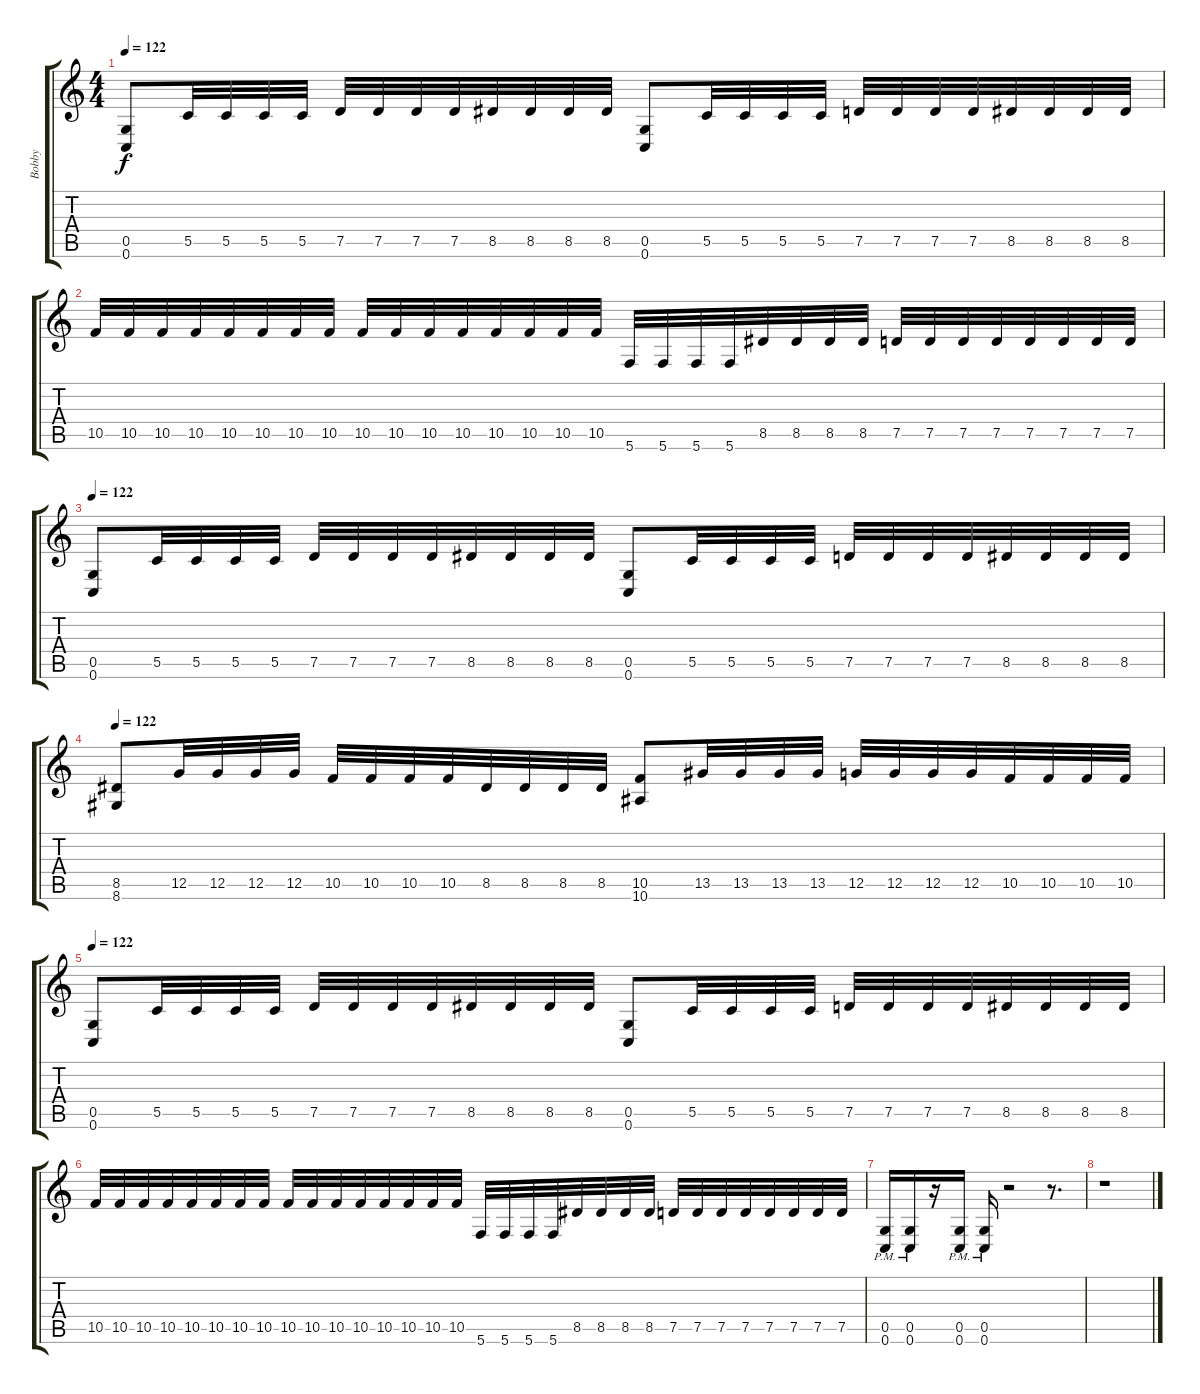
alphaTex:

\track ("Bobby" "Bobby") {instrument distortionguitar}
\staff {score tabs}
\tuning (D4 A3 F3 C3 G2 C2) {hide}
\ts (4 4)
\tempo 122
\clef g2
\ks c
(0.5 0.6).8{dy f} 5.5.32 5.5.32 5.5.32 5.5.32 7.5.32 7.5.32 7.5.32 7.5.32 8.5.32 8.5.32 8.5.32 8.5.32 (0.5 0.6).8 5.5.32 5.5.32 5.5.32 5.5.32 7.5.32 7.5.32 7.5.32 7.5.32 8.5.32 8.5.32 8.5.32 8.5.32 |
10.5.32 10.5.32 10.5.32 10.5.32 10.5.32 10.5.32 10.5.32 10.5.32 10.5.32 10.5.32 10.5.32 10.5.32 10.5.32 10.5.32 10.5.32 10.5.32 5.6.32 5.6.32 5.6.32 5.6.32 8.5.32 8.5.32 8.5.32 8.5.32 7.5.32 7.5.32 7.5.32 7.5.32 7.5.32 7.5.32 7.5.32 7.5.32 |
\tempo 122
(0.5 0.6).8 5.5.32 5.5.32 5.5.32 5.5.32 7.5.32 7.5.32 7.5.32 7.5.32 8.5.32 8.5.32 8.5.32 8.5.32 (0.5 0.6).8 5.5.32 5.5.32 5.5.32 5.5.32 7.5.32 7.5.32 7.5.32 7.5.32 8.5.32 8.5.32 8.5.32 8.5.32 |
\tempo 122
(8.5 8.6).8 12.5.32 12.5.32 12.5.32 12.5.32 10.5.32 10.5.32 10.5.32 10.5.32 8.5.32 8.5.32 8.5.32 8.5.32 (10.5 10.6).8 13.5.32 13.5.32 13.5.32 13.5.32 12.5.32 12.5.32 12.5.32 12.5.32 10.5.32 10.5.32 10.5.32 10.5.32 |
\tempo 122
(0.5 0.6).8 5.5.32 5.5.32 5.5.32 5.5.32 7.5.32 7.5.32 7.5.32 7.5.32 8.5.32 8.5.32 8.5.32 8.5.32 (0.5 0.6).8 5.5.32 5.5.32 5.5.32 5.5.32 7.5.32 7.5.32 7.5.32 7.5.32 8.5.32 8.5.32 8.5.32 8.5.32 |
10.5.32 10.5.32 10.5.32 10.5.32 10.5.32 10.5.32 10.5.32 10.5.32 10.5.32 10.5.32 10.5.32 10.5.32 10.5.32 10.5.32 10.5.32 10.5.32 5.6.32 5.6.32 5.6.32 5.6.32 8.5.32 8.5.32 8.5.32 8.5.32 7.5.32 7.5.32 7.5.32 7.5.32 7.5.32 7.5.32 7.5.32 7.5.32 |
(0.5{pm} 0.6{pm}).16 (0.5{pm} 0.6{pm}).16 r.16 (0.5{pm} 0.6{pm}).16 (0.5{pm} 0.6{pm}).16 r.2 r.8{d} |
r.1
